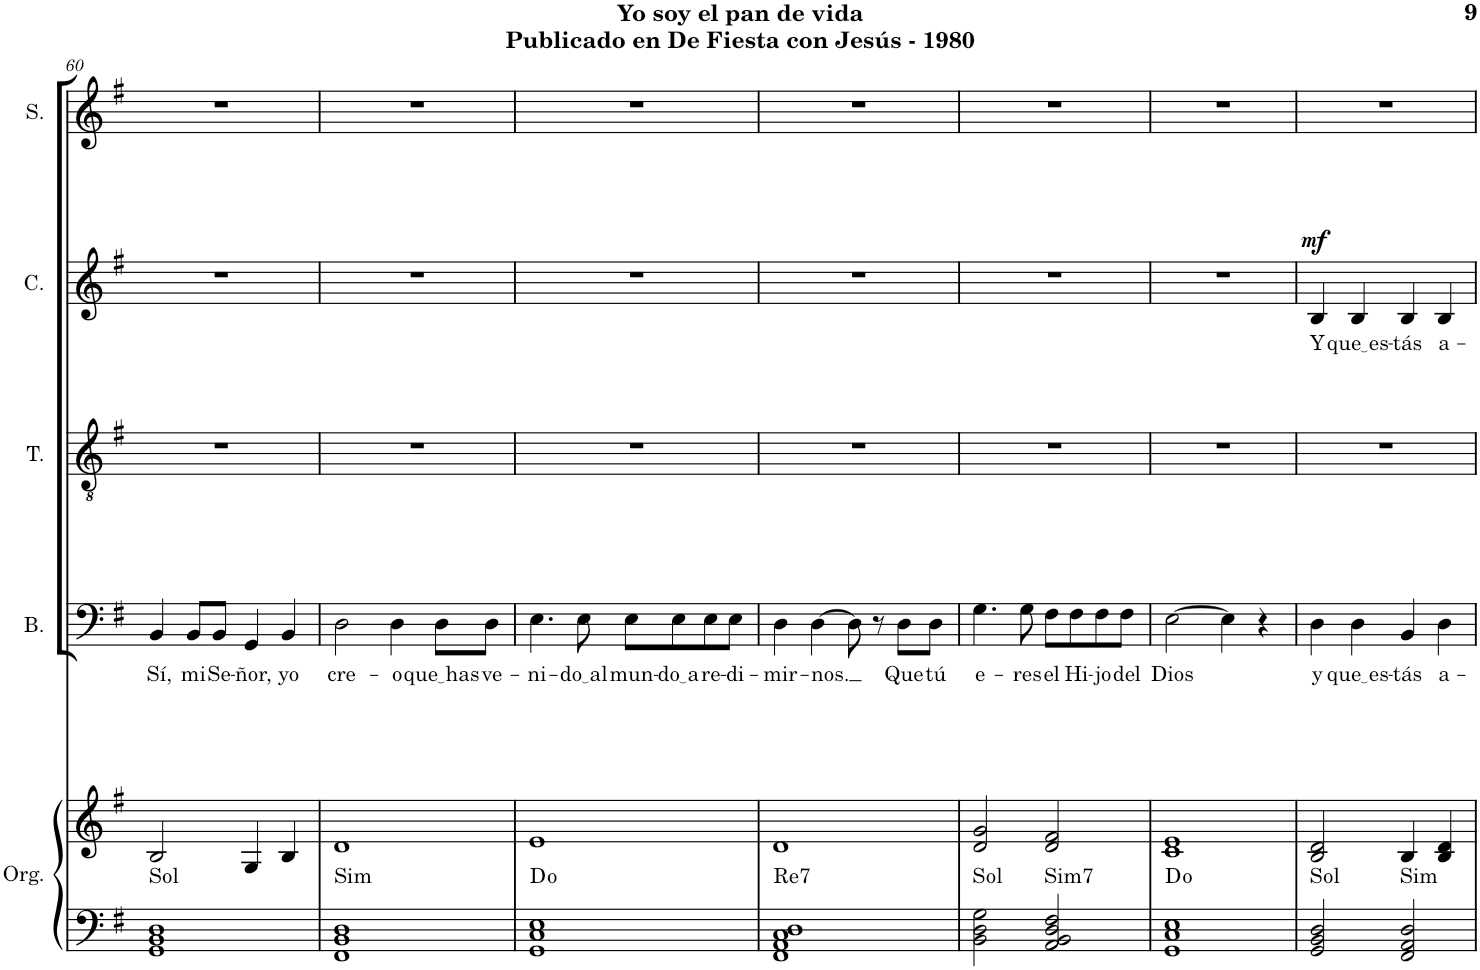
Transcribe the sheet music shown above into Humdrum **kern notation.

**kern	**kern	**harte	**kern	**text	**kern	**kern	**text	**dynam	**kern
*part5	*part5	*part5	*part4	*part4	*part3	*part2	*part2	*part2	*part1
*staff6	*staff5	*	*staff4	*staff4	*staff3	*staff2	*staff2	*staff2	*staff1
*I"Órgano	*	*	*I"Bajo	*	*I"Tenor	*I"Contralto	*	*	*I"Soprano
*	*	*	*I'B.	*	*I'T.	*I'C.	*	*	*I'S.
!!LO:PB:g=z
*clefF4	*clefG2	*	*clefF4	*	*clefGv2	*clefG2	*	*	*clefG2
*k[f#]	*k[f#]	*	*k[f#]	*	*k[f#]	*k[f#]	*	*	*k[f#]
*M4/4	*M4/4	*	*M4/4	*	*M4/4	*M4/4	*	*	*M4/4
*met(c)	*met(c)	*	*met(c)	*	*met(c)	*met(c)	*	*	*met(c)
=60	=60	=60	=60	=60	=60	=60	=60	=60	=60
!	!	!LO:H:kt=Sol	!	!LO:LY:b	!	!	!	!	!
1GG 1BB 1D	2B/	N	4BB/	Sí,	1r	1r	.	.	1r
!	!	!	!	!LO:LY:b	!	!	!	!	!
.	.	.	8BB/L	mi	.	.	.	.	.
!	!	!	!	!LO:LY:b	!	!	!	!	!
.	.	.	8BB/J	Se-	.	.	.	.	.
!	!	!	!	!LO:LY:b	!	!	!	!	!
.	4G/	.	4GG/	-ñor,	.	.	.	.	.
!	!	!	!	!LO:LY:b	!	!	!	!	!
.	4B/	.	4BB/	yo	.	.	.	.	.
=61	=61	=61	=61	=61	=61	=61	=61	=61	=61
!	!	!LO:H:kt=Sim	!	!LO:LY:b	!	!	!	!	!
1FF# 1BB 1D	1d	N	2D\	cre-	1r	1r	.	.	1r
!	!	!	!	!LO:LY:b	!	!	!	!	!
.	.	.	4D\	-o	.	.	.	.	.
!	!	!	!	!LO:LY:b	!	!	!	!	!
.	.	.	8D\L	que has	.	.	.	.	.
!	!	!	!	!LO:LY:b	!	!	!	!	!
.	.	.	8D\J	ve-	.	.	.	.	.
=62	=62	=62	=62	=62	=62	=62	=62	=62	=62
!	!	!	!	!LO:LY:b	!	!	!	!	!
1GG 1C 1E	1e	D:dim	4.E\	-ni-	1r	1r	.	.	1r
!	!	!	!	!LO:LY:b	!	!	!	!	!
.	.	.	8E\	do al	.	.	.	.	.
!	!	!	!	!LO:LY:b	!	!	!	!	!
.	.	.	8E\L	mun-	.	.	.	.	.
!	!	!	!	!LO:LY:b	!	!	!	!	!
.	.	.	8E\	do a	.	.	.	.	.
!	!	!	!	!LO:LY:b	!	!	!	!	!
.	.	.	8E\	re-	.	.	.	.	.
!	!	!	!	!LO:LY:b	!	!	!	!	!
.	.	.	8E\J	-di-	.	.	.	.	.
=63	=63	=63	=63	=63	=63	=63	=63	=63	=63
!	!	!LO:H:kt=Re7	!	!LO:LY:b	!	!	!	!	!
1FF# 1AA 1C 1D	1d	N	4D\	-mir-	1r	1r	.	.	1r
!	!	!	!	!LO:LY:b	!	!	!	!	!
.	.	.	[4D\	-nos.	.	.	.	.	.
.	.	.	8D\]	.	.	.	.	.	.
.	.	.	8r	.	.	.	.	.	.
!	!	!	!	!LO:LY:b	!	!	!	!	!
.	.	.	8D\L	Que	.	.	.	.	.
!	!	!	!	!LO:LY:b	!	!	!	!	!
.	.	.	8D\J	tú	.	.	.	.	.
=64	=64	=64	=64	=64	=64	=64	=64	=64	=64
!	!	!LO:H:kt=Sol	!	!LO:LY:b	!	!	!	!	!
2BB\ 2D\ 2G\	2d/ 2g/	N	4.G\	e-	1r	1r	.	.	1r
!	!	!	!	!LO:LY:b	!	!	!	!	!
.	.	.	8G\	-res	.	.	.	.	.
!	!	!LO:H:kt=Sim7	!	!LO:LY:b	!	!	!	!	!
2AA/ 2BB/ 2D/ 2F#/	2d/ 2f#/	N	8F#\L	el	.	.	.	.	.
!	!	!	!	!LO:LY:b	!	!	!	!	!
.	.	.	8F#\	Hi-	.	.	.	.	.
!	!	!	!	!LO:LY:b	!	!	!	!	!
.	.	.	8F#\	-jo	.	.	.	.	.
!	!	!	!	!LO:LY:b	!	!	!	!	!
.	.	.	8F#\J	del	.	.	.	.	.
=65	=65	=65	=65	=65	=65	=65	=65	=65	=65
!	!	!	!	!LO:LY:b	!	!	!	!	!
1GG 1C 1E	1c 1e	D:dim	[2E\	Dios	1r	1r	.	.	1r
.	.	.	4E\]	.	.	.	.	.	.
.	.	.	4r	.	.	.	.	.	.
=66	=66	=66	=66	=66	=66	=66	=66	=66	=66
!	!	!LO:H:kt=Sol	!	!LO:LY:b	!	!	!LO:LY:b	!LO:DY:a	!
2GG/ 2BB/ 2D/	2B/ 2d/	N	4D\	y	1r	4B/	Y	mf	1r
!	!	!	!	!LO:LY:b	!	!	!LO:LY:b	!	!
.	.	.	4D\	que es	.	4B/	que es	.	.
!	!	!LO:H:kt=Sim	!	!LO:LY:b	!	!	!LO:LY:b	!	!
2FF#/ 2AA/ 2D/	4B/	N	4BB/	-tás	.	4B/	-tás	.	.
!	!	!	!	!LO:LY:b	!	!	!LO:LY:b	!	!
.	4B/ 4d/	.	4D\	a-	.	4B/	a-	.	.
=	=	=	=	=	=	=	=	=	=
*-	*-	*-	*-	*-	*-	*-	*-	*-	*-
